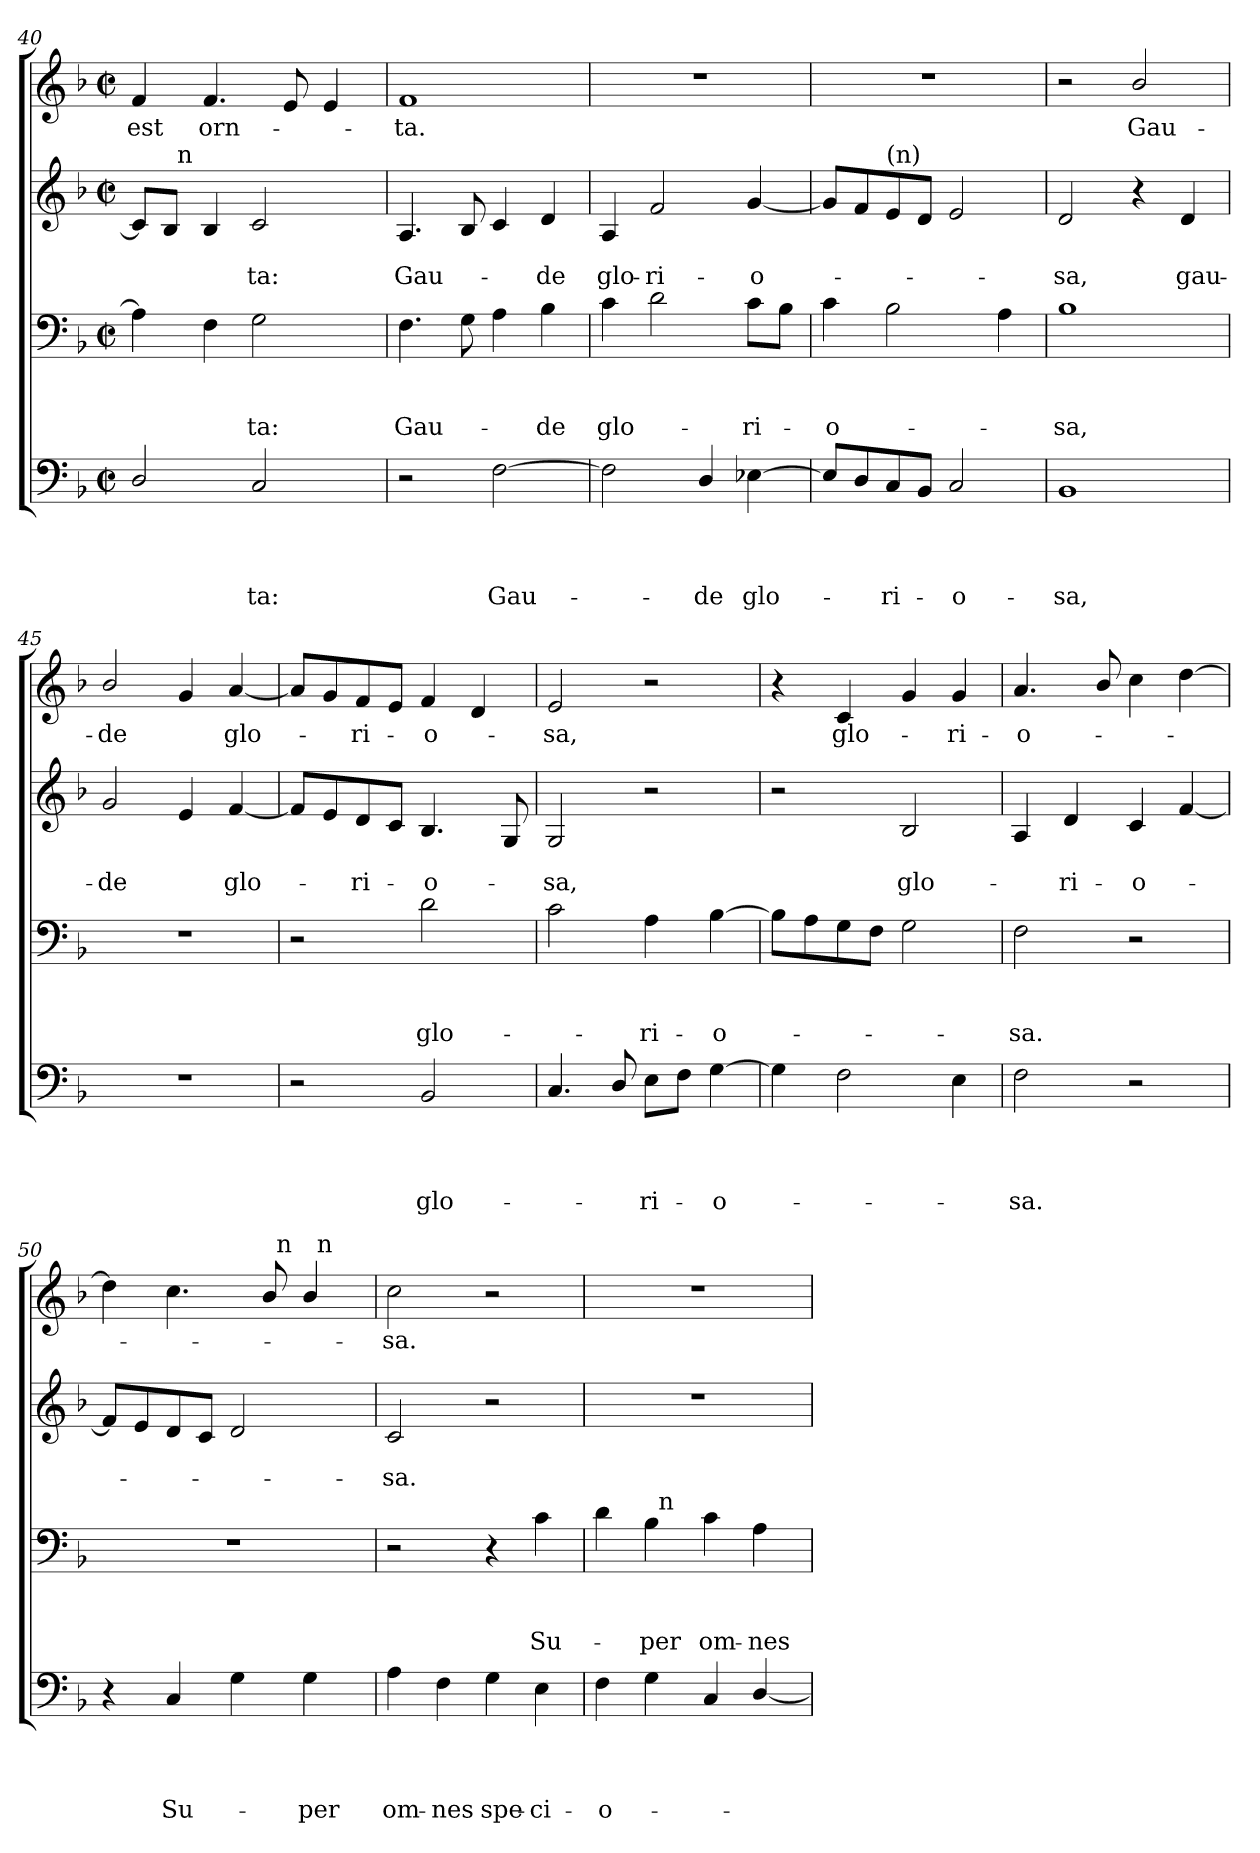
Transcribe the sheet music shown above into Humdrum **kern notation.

**kern	**text	**text	**text	**text	**kern	**text	**text	**text	**kern	**text	**text	**kern	**text
*part4	*part4	*part4	*part4	*part4	*part3	*part3	*part3	*part3	*part2	*part2	*part2	*part1	*part1
*staff4	*staff4	*staff4	*staff4	*staff4	*staff3	*staff3	*staff3	*staff3	*staff2	*staff2	*staff2	*staff1	*staff1
*clefF4	*	*	*	*	*clefF4	*	*	*	*clefG2	*	*	*clefG2	*
*k[b-]	*	*	*	*	*k[b-]	*	*	*	*k[b-]	*	*	*k[b-]	*
*F:	*	*	*	*	*F:	*	*	*	*F:	*	*	*F:	*
*M2/2	*	*	*	*	*M2/2	*	*	*	*M2/2	*	*	*M2/2	*
*met(c|)	*	*	*	*	*met(c|)	*	*	*	*met(c|)	*	*	*met(c|)	*
=40	=40	=40	=40	=40	=40	=40	=40	=40	=40	=40	=40	=40	=40
!	!	!	!	!	!	!	!	!	!	!	!	!	!LO:LY:b
*	*	*	*	*	*	*	*	*	*^	*	*	*	*
2D/	.	.	.	.	4A\]	.	.	.	8c/L]	8ryy	.	.	4f/	est
.	.	.	.	.	.	.	.	.	8B-/J	32ryy	.	.	.	.
!	!	!	!	!	!	!	!	!	!	!LO:TX:a:t=n	!	!	!	!
.	.	.	.	.	.	.	.	.	.	2ryy	.	.	.	.
!	!	!	!	!	!	!	!	!	!	!	!	!	!	!LO:LY:b
.	.	.	.	.	4F\	.	.	.	4B-/	.	.	.	4.f/	orn-
!	!	!	!	!LO:LY:b	!	!	!	!LO:LY:b	!	!	!	!LO:LY:b	!	!
2C/	.	.	.	-ta:	2G\	.	.	-ta:	2c/	.	.	-ta:	.	.
.	.	.	.	.	.	.	.	.	.	.	.	.	8e/	.
.	.	.	.	.	.	.	.	.	.	4ryy	.	.	.	.
.	.	.	.	.	.	.	.	.	.	.	.	.	4e/	.
.	.	.	.	.	.	.	.	.	.	16.ryy	.	.	.	.
!!LO:LB:g=z
=41	=41	=41	=41	=41	=41	=41	=41	=41	=41	=41	=41	=41	=41	=41
!	!	!	!	!	!	!	!	!LO:LY:b	!	!	!	!LO:LY:b	!	!LO:LY:b
*	*	*	*	*	*	*	*	*	*v	*v	*	*	*	*
2r	.	.	.	.	4.F\	.	.	Gau-	4.A/	.	Gau-	1f	-ta.
.	.	.	.	.	8G\	.	.	.	8B-/	.	.	.	.
!	!	!	!	!LO:LY:b	!	!	!	!	!	!	!	!	!
[>2F\	.	.	.	Gau-	4A\	.	.	.	4c/	.	.	.	.
!	!	!	!	!	!	!	!	!LO:LY:b	!	!	!LO:LY:b	!	!
.	.	.	.	.	4B-\	.	.	-de	4d/	.	-de	.	.
=42	=42	=42	=42	=42	=42	=42	=42	=42	=42	=42	=42	=42	=42
!	!	!	!	!	!	!	!	!LO:LY:b	!	!	!LO:LY:b	!	!
2F\]	.	.	.	.	4c\	.	.	glo-	4A/	.	glo-	1r	.
!	!	!	!	!	!	!	!	!	!	!	!LO:LY:b	!	!
.	.	.	.	.	2d\	.	.	.	2f/	.	-ri-	.	.
!	!	!	!	!LO:LY:b	!	!	!	!	!	!	!	!	!
4D/	.	.	.	-de	.	.	.	.	.	.	.	.	.
!	!	!	!	!LO:LY:b	!	!	!	!LO:LY:b	!	!	!LO:LY:b	!	!
[>4E-X\	.	.	.	glo-	8c\L	.	.	-ri-	[<4g/	.	-o-	.	.
.	.	.	.	.	8B-\J	.	.	.	.	.	.	.	.
=43	=43	=43	=43	=43	=43	=43	=43	=43	=43	=43	=43	=43	=43
!	!	!	!	!	!	!	!	!LO:LY:b	!	!	!	!	!
8E-/L]	.	.	.	.	4c\	.	.	-o-	8g/L]	.	.	1r	.
8D/	.	.	.	.	.	.	.	.	8f/	.	.	.	.
!	!	!	!	!	!	!	!	!	!LO:TX:a:t=(n)	!	!	!	!
!	!	!	!	!LO:LY:b	!	!	!	!	!	!	!	!	!
8C/	.	.	.	-ri-	2B-\	.	.	.	8e/	.	.	.	.
8BB-/J	.	.	.	.	.	.	.	.	8d/J	.	.	.	.
!	!	!	!	!LO:LY:b	!	!	!	!	!	!	!	!	!
2C/	.	.	.	-o-	.	.	.	.	2e/	.	.	.	.
.	.	.	.	.	4A\	.	.	.	.	.	.	.	.
=44	=44	=44	=44	=44	=44	=44	=44	=44	=44	=44	=44	=44	=44
!	!	!	!	!LO:LY:b	!	!	!	!LO:LY:b	!	!	!LO:LY:b	!	!
1BB-	.	.	.	-sa,	1B-	.	.	-sa,	2d/	.	-sa,	2r	.
!	!	!	!	!	!	!	!	!	!	!	!	!	!LO:LY:b
.	.	.	.	.	.	.	.	.	4r	.	.	2b-/	Gau-
!	!	!	!	!	!	!	!	!	!	!	!LO:LY:b	!	!
.	.	.	.	.	.	.	.	.	4d/	.	gau-	.	.
=45	=45	=45	=45	=45	=45	=45	=45	=45	=45	=45	=45	=45	=45
!	!	!	!	!	!	!	!	!	!	!	!LO:LY:b	!	!LO:LY:b
1r	.	.	.	.	1r	.	.	.	2g/	.	-de	2b-/	-de
.	.	.	.	.	.	.	.	.	4e/	.	.	4g/	.
!	!	!	!	!	!	!	!	!	!	!	!LO:LY:b	!	!LO:LY:b
.	.	.	.	.	.	.	.	.	[<4f/	.	glo-	[<4a/	glo-
=46	=46	=46	=46	=46	=46	=46	=46	=46	=46	=46	=46	=46	=46
2r	.	.	.	.	2r	.	.	.	8f/L]	.	.	8a/L]	.
.	.	.	.	.	.	.	.	.	8e/	.	.	8g/	.
!	!	!	!	!	!	!	!	!	!	!	!LO:LY:b	!	!LO:LY:b
.	.	.	.	.	.	.	.	.	8d/	.	-ri-	8f/	-ri-
.	.	.	.	.	.	.	.	.	8c/J	.	.	8e/J	.
!	!	!	!	!LO:LY:b	!	!	!	!LO:LY:b	!	!	!LO:LY:b	!	!LO:LY:b
2BB-/	.	.	.	glo-	2d\	.	.	glo-	4.B-/	.	-o-	4f/	-o-
.	.	.	.	.	.	.	.	.	.	.	.	4d/	.
.	.	.	.	.	.	.	.	.	8G/	.	.	.	.
!!LO:LB:g=z
=47	=47	=47	=47	=47	=47	=47	=47	=47	=47	=47	=47	=47	=47
!	!	!	!	!	!	!	!	!	!	!	!LO:LY:b	!	!LO:LY:b
4.C/	.	.	.	.	2c\	.	.	.	2G/	.	-sa,	2e/	-sa,
8D/	.	.	.	.	.	.	.	.	.	.	.	.	.
!	!	!	!	!LO:LY:b	!	!	!	!LO:LY:b	!	!	!	!	!
8E\L	.	.	.	-ri-	4A\	.	.	-ri-	2r	.	.	2r	.
8F\J	.	.	.	.	.	.	.	.	.	.	.	.	.
!	!	!	!	!LO:LY:b	!	!	!	!LO:LY:b	!	!	!	!	!
[>4G\	.	.	.	-o-	[>4B-\	.	.	-o-	.	.	.	.	.
=48	=48	=48	=48	=48	=48	=48	=48	=48	=48	=48	=48	=48	=48
4G\]	.	.	.	.	8B-\L]	.	.	.	2r	.	.	4r	.
.	.	.	.	.	8A\	.	.	.	.	.	.	.	.
!	!	!	!	!	!	!	!	!	!	!	!	!	!LO:LY:b
2F\	.	.	.	.	8G\	.	.	.	.	.	.	4c/	glo-
.	.	.	.	.	8F\J	.	.	.	.	.	.	.	.
!	!	!	!	!	!	!	!	!	!	!	!LO:LY:b	!	!
.	.	.	.	.	2G\	.	.	.	2B-/	.	glo-	4g/	.
!	!	!	!	!	!	!	!	!	!	!	!	!	!LO:LY:b
4E\	.	.	.	.	.	.	.	.	.	.	.	4g/	-ri-
=49	=49	=49	=49	=49	=49	=49	=49	=49	=49	=49	=49	=49	=49
!	!	!	!	!LO:LY:b	!	!	!	!LO:LY:b	!	!	!	!	!LO:LY:b
2F\	.	.	.	-sa.	2F\	.	.	-sa.	4A/	.	.	4.a/	-o-
!	!	!	!	!	!	!	!	!	!	!	!LO:LY:b	!	!
.	.	.	.	.	.	.	.	.	4d/	.	-ri-	.	.
.	.	.	.	.	.	.	.	.	.	.	.	8b-/	.
!	!	!	!	!	!	!	!	!	!	!	!LO:LY:b	!	!
2r	.	.	.	.	2r	.	.	.	4c/	.	-o-	4cc\	.
.	.	.	.	.	.	.	.	.	[<4f/	.	.	[>4dd\	.
=50	=50	=50	=50	=50	=50	=50	=50	=50	=50	=50	=50	=50	=50
*	*	*	*	*	*	*	*	*	*	*	*	*^	*
*	*	*	*	*	*	*	*	*	*	*	*	*	*^	*
4r	.	.	.	.	1r	.	.	.	8f/L]	.	.	4dd\]	2ryy	2ryy	.
.	.	.	.	.	.	.	.	.	8e/	.	.	.	.	.	.
!	!	!	!	!LO:LY:b	!	!	!	!	!	!	!	!	!	!	!
4C/	.	.	.	Su-	.	.	.	.	8d/	.	.	4.cc\	.	.	.
.	.	.	.	.	.	.	.	.	8c/J	.	.	.	.	.	.
4G\	.	.	.	.	.	.	.	.	2d/	.	.	.	8ryy	4ryy	.
.	.	.	.	.	.	.	.	.	.	.	.	8b-/	32ryy	.	.
!	!	!	!	!	!	!	!	!	!	!	!	!	!LO:TX:a:t=n	!	!
.	.	.	.	.	.	.	.	.	.	.	.	.	4ryy	.	.
!	!	!	!	!LO:LY:b	!	!	!	!	!	!	!	!	!	!	!
4G\	.	.	.	-per	.	.	.	.	.	.	.	4b-/	.	32ryy	.
!	!	!	!	!	!	!	!	!	!	!	!	!	!	!LO:TX:a:t=n	!
.	.	.	.	.	.	.	.	.	.	.	.	.	.	8..ryy	.
.	.	.	.	.	.	.	.	.	.	.	.	.	16.ryy	.	.
=51	=51	=51	=51	=51	=51	=51	=51	=51	=51	=51	=51	=51	=51	=51	=51
!	!	!	!	!LO:LY:b	!	!	!	!	!	!	!LO:LY:b	!	!	!	!LO:LY:b
*	*	*	*	*	*	*	*	*	*	*	*	*v	*v	*v	*
4A\	.	.	.	om-	2r	.	.	.	2c/	.	-sa.	2cc\	-sa.
!	!	!	!	!LO:LY:b	!	!	!	!	!	!	!	!	!
4F\	.	.	.	-nes	.	.	.	.	.	.	.	.	.
!	!	!	!	!LO:LY:b	!	!	!	!	!	!	!	!	!
4G\	.	.	.	spe-	4r	.	.	.	2r	.	.	2r	.
!	!	!	!	!LO:LY:b	!	!	!	!LO:LY:b	!	!	!	!	!
4E\	.	.	.	-ci-	4c\	.	.	Su-	.	.	.	.	.
!!LO:PB:g=z
=52	=52	=52	=52	=52	=52	=52	=52	=52	=52	=52	=52	=52	=52
!	!	!	!	!LO:LY:b	!	!	!	!	!	!	!	!	!
*	*	*	*	*	*^	*	*	*	*	*	*	*	*
4F\	.	.	.	-o-	4d\	4ryy	.	.	.	1r	.	.	1r	.
!	!	!	!	!	!	!	!	!	!LO:LY:b	!	!	!	!	!
4G\	.	.	.	.	4B-\	32ryy	.	.	-per	.	.	.	.	.
!	!	!	!	!	!	!LO:TX:a:t=n	!	!	!	!	!	!	!	!
.	.	.	.	.	.	2ryy	.	.	.	.	.	.	.	.
!	!	!	!	!	!	!	!	!	!LO:LY:b	!	!	!	!	!
4C/	.	.	.	.	4c\	.	.	.	om-	.	.	.	.	.
!	!	!	!	!	!	!	!	!	!LO:LY:b:rj	!	!	!	!	!
[<4D/	.	.	.	.	4A\	.	.	.	-nes	.	.	.	.	.
.	.	.	.	.	.	8..ryy	.	.	.	.	.	.	.	.
*	*	*	*	*	*v	*v	*	*	*	*	*	*	*	*
=	=	=	=	=	=	=	=	=	=	=	=	=	=
*-	*-	*-	*-	*-	*-	*-	*-	*-	*-	*-	*-	*-	*-
